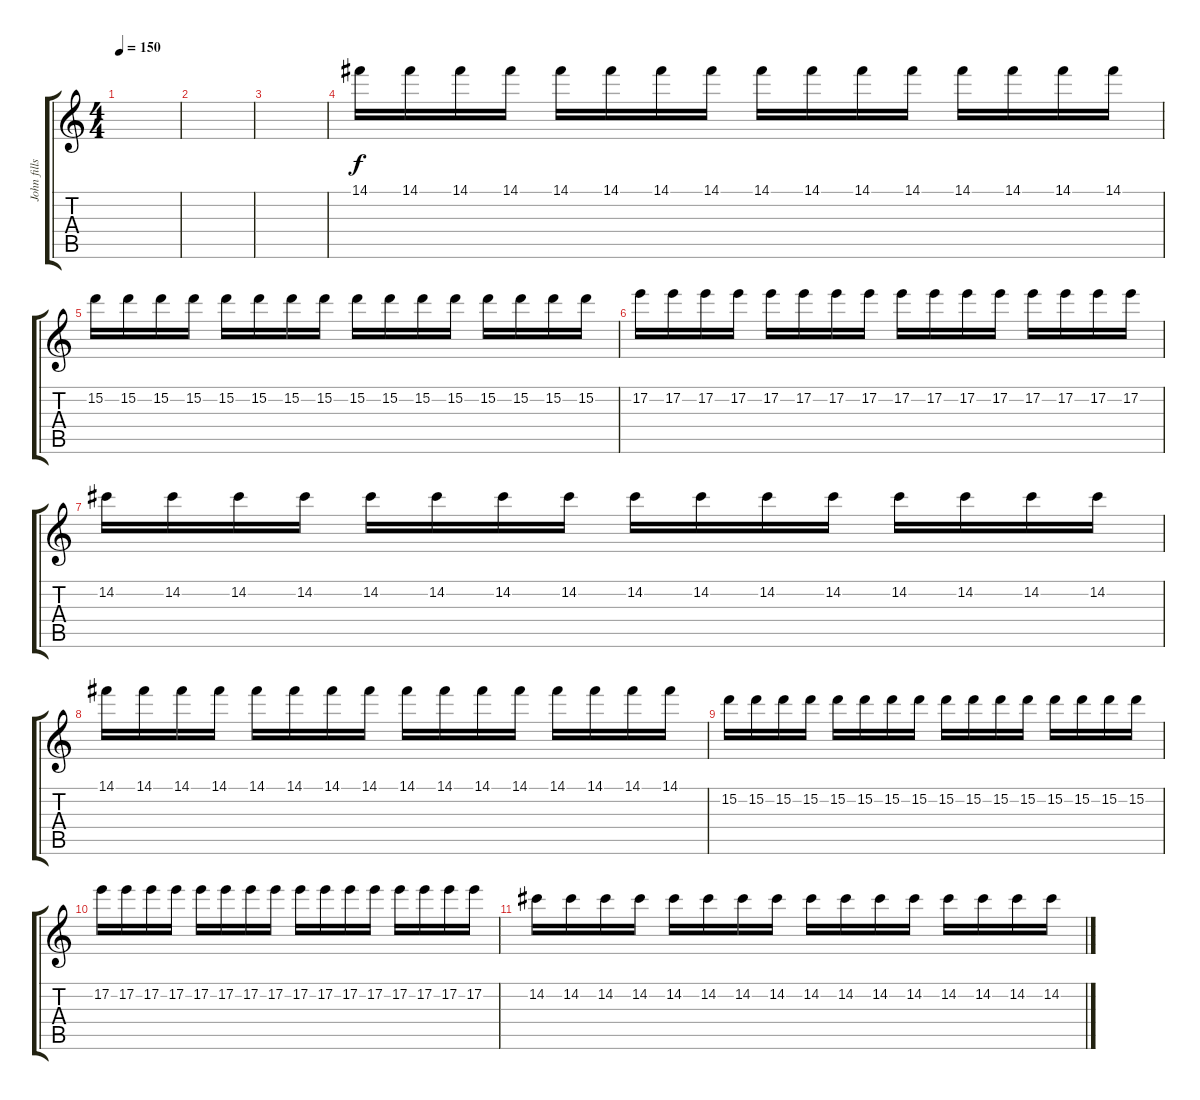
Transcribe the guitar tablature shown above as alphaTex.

\track ("John fills" "John fills") {instrument electricguitarjazz}
\staff {score tabs}
\tuning (E4 B3 G3 D3 A2 E2) {hide}
\ts (4 4)
\tempo 150
\clef g2
\ks c
|
|
|
14.1.16 14.1.16 14.1.16 14.1.16 14.1.16 14.1.16 14.1.16 14.1.16 14.1.16 14.1.16 14.1.16 14.1.16 14.1.16 14.1.16 14.1.16 14.1.16 |
15.2.16 15.2.16 15.2.16 15.2.16 15.2.16 15.2.16 15.2.16 15.2.16 15.2.16 15.2.16 15.2.16 15.2.16 15.2.16 15.2.16 15.2.16 15.2.16 |
17.2.16 17.2.16 17.2.16 17.2.16 17.2.16 17.2.16 17.2.16 17.2.16 17.2.16 17.2.16 17.2.16 17.2.16 17.2.16 17.2.16 17.2.16 17.2.16 |
14.2.16 14.2.16 14.2.16 14.2.16 14.2.16 14.2.16 14.2.16 14.2.16 14.2.16 14.2.16 14.2.16 14.2.16 14.2.16 14.2.16 14.2.16 14.2.16 |
14.1.16 14.1.16 14.1.16 14.1.16 14.1.16 14.1.16 14.1.16 14.1.16 14.1.16 14.1.16 14.1.16 14.1.16 14.1.16 14.1.16 14.1.16 14.1.16 |
15.2.16 15.2.16 15.2.16 15.2.16 15.2.16 15.2.16 15.2.16 15.2.16 15.2.16 15.2.16 15.2.16 15.2.16 15.2.16 15.2.16 15.2.16 15.2.16 |
17.2.16 17.2.16 17.2.16 17.2.16 17.2.16 17.2.16 17.2.16 17.2.16 17.2.16 17.2.16 17.2.16 17.2.16 17.2.16 17.2.16 17.2.16 17.2.16 |
14.2.16 14.2.16 14.2.16 14.2.16 14.2.16 14.2.16 14.2.16 14.2.16 14.2.16 14.2.16 14.2.16 14.2.16 14.2.16 14.2.16 14.2.16 14.2.16
